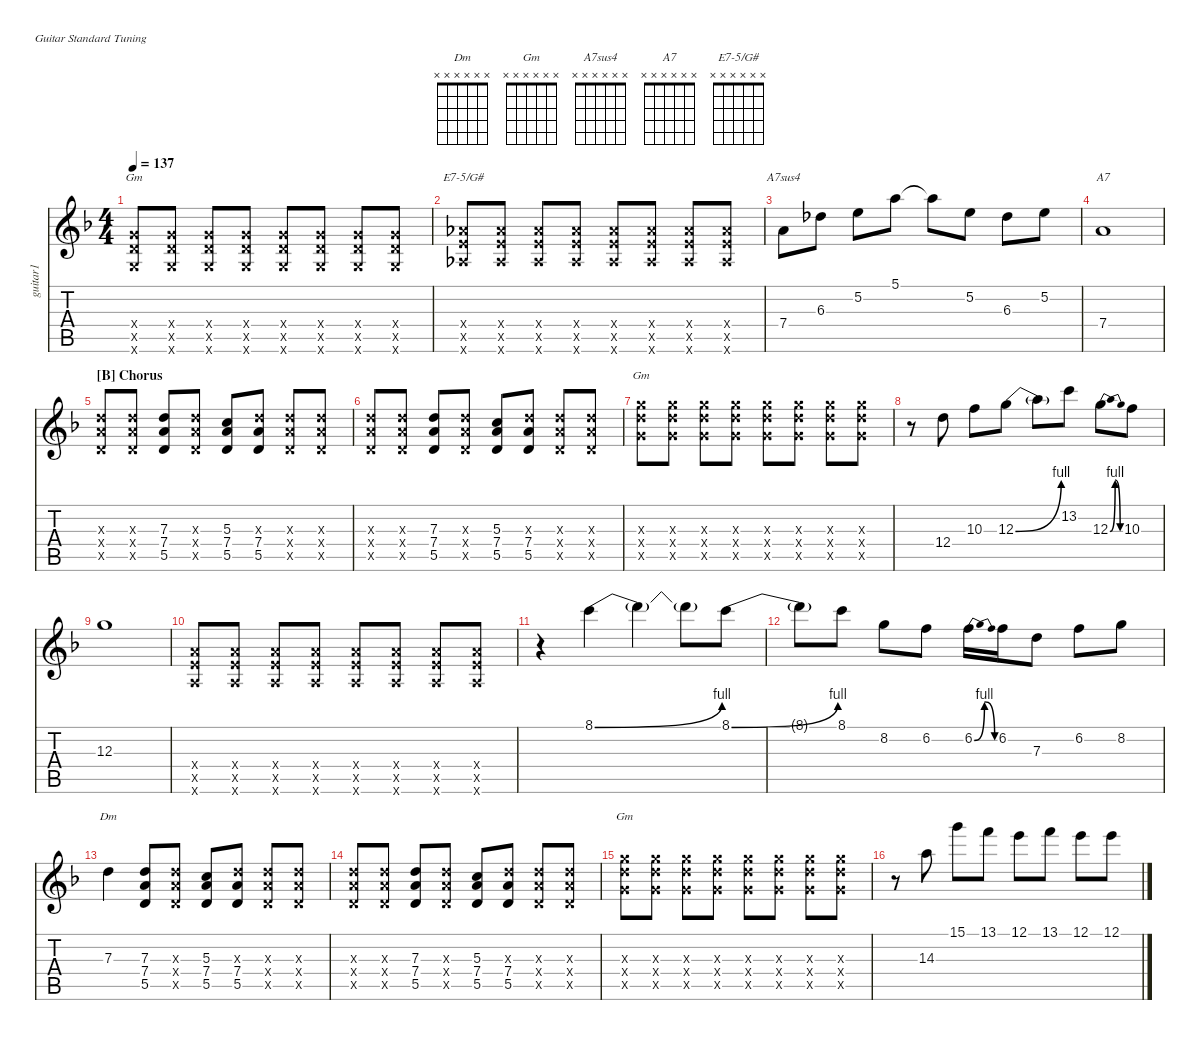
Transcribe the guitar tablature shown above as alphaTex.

\defaultSystemsLayout 4
\hideDynamics
\bracketExtendMode nobrackets
\otherSystemsTrackNameOrientation horizontal
\track ("Guitar1" "guitar1") {defaultSystemsLayout 4 instrument overdrivenguitar}
\staff {score tabs}
\tuning (E4 B3 G3 D3 A2 E2)
\chord ("Dm" x x x x x x)
\chord ("Gm" x x x x x x)
\chord ("A7sus4" x x x x x x)
\chord ("A7" x x x x x x)
\chord ("E7-5/G#" x x x x x x)
\ts (4 4)
\tempo 137
\clef g2
\ks f
(3.6{x} 5.5{x} 5.4{x}).8{ch "Gm" dy mf} (3.6{x} 5.5{x} 5.4{x}).8 (3.6{x} 5.5{x} 5.4{x}).8 (3.6{x} 5.5{x} 5.4{x}).8 (3.6{x} 5.5{x} 5.4{x}).8 (3.6{x} 5.5{x} 5.4{x}).8 (3.6{x} 5.5{x} 5.4{x}).8 (3.6{x} 5.5{x} 5.4{x}).8 |
(4.6{x} 7.5{x} 6.4{x}).8{ch "E7-5/G#"} (4.6{x} 7.5{x} 6.4{x}).8 (4.6{x} 7.5{x} 6.4{x}).8 (4.6{x} 7.5{x} 6.4{x}).8 (4.6{x} 7.5{x} 6.4{x}).8 (4.6{x} 7.5{x} 6.4{x}).8 (4.6{x} 7.5{x} 6.4{x}).8 (4.6{x} 7.5{x} 6.4{x}).8 |
7.4.8{ch "A7sus4"} 6.3.8 5.2.8 5.1.8 5.1{t}.8 5.2.8 6.3.8 5.2.8 |
7.4.1{ch "A7"} |
\section ("B" "Chorus")
(5.5{x} 7.4{x} 7.3{x}).8 (5.5{x} 7.4{x} 7.3{x}).8 (5.5 7.4 7.3).8 (5.5{x} 7.4{x} 7.3{x}).8 (7.4 5.3 5.5).8 (7.4 5.5 7.3{x}).8 (5.5{x} 7.4{x} 7.3{x}).8 (5.5{x} 7.4{x} 7.3{x}).8 |
(5.5{x} 7.4{x} 7.3{x}).8 (5.5{x} 7.4{x} 7.3{x}).8 (5.5 7.4 7.3).8 (5.5{x} 7.4{x} 7.3{x}).8 (7.4 5.3 5.5).8 (7.4 5.5 7.3{x}).8 (5.5{x} 7.4{x} 7.3{x}).8 (5.5{x} 7.4{x} 7.3{x}).8 |
(10.5{x} 12.4{x} 12.3{x}).8{ch "Gm"} (10.5{x} 12.4{x} 12.3{x}).8 (10.5{x} 12.4{x} 12.3{x}).8 (10.5{x} 12.4{x} 12.3{x}).8 (10.5{x} 12.4{x} 12.3{x}).8 (10.5{x} 12.4{x} 12.3{x}).8 (10.5{x} 12.4{x} 12.3{x}).8 (10.5{x} 12.4{x} 12.3{x}).8 |
r.8 12.4.8 10.3.8 12.3{be (bend 0 0 15 4)}.8 12.3{t}.8 13.2.8 12.3{be (bendrelease 0 0 10.2 4 20.4 4 30 0)}.8 10.3.8 |
12.3.1 |
(5.6{x} 7.5{x} 7.4{x}).8 (5.6{x} 7.5{x} 7.4{x}).8 (5.6{x} 7.5{x} 7.4{x}).8 (5.6{x} 7.5{x} 7.4{x}).8 (5.6{x} 7.5{x} 7.4{x}).8 (5.6{x} 7.5{x} 7.4{x}).8 (5.6{x} 7.5{x} 7.4{x}).8 (5.6{x} 7.5{x} 7.4{x}).8 |
r.4 8.1{be (bend 0 0 15 4)}.4 8.1{t}.4 8.1{t}.8 8.1{be (bend 0 0 15 4)}.8 |
8.1{t}.8 8.1.8 8.2.8 6.2.8 6.2{be (bendrelease 0 0 10.2 4 20.4 4 30 0)}.16 6.2.16 7.3.8 6.2.8 8.2.8 |
7.3.4{ch "Dm"} (5.5 7.4 7.3).8 (5.5{x} 7.4{x} 7.3{x}).8 (7.4 5.3 5.5).8 (7.4 5.5 7.3{x}).8 (5.5{x} 7.4{x} 7.3{x}).8 (5.5{x} 7.4{x} 7.3{x}).8 |
(5.5{x} 7.4{x} 7.3{x}).8 (5.5{x} 7.4{x} 7.3{x}).8 (5.5 7.4 7.3).8 (5.5{x} 7.4{x} 7.3{x}).8 (7.4 5.3 5.5).8 (7.4 5.5 7.3{x}).8 (5.5{x} 7.4{x} 7.3{x}).8 (5.5{x} 7.4{x} 7.3{x}).8 |
(10.5{x} 12.4{x} 12.3{x}).8{ch "Gm"} (10.5{x} 12.4{x} 12.3{x}).8 (10.5{x} 12.4{x} 12.3{x}).8 (10.5{x} 12.4{x} 12.3{x}).8 (10.5{x} 12.4{x} 12.3{x}).8 (10.5{x} 12.4{x} 12.3{x}).8 (10.5{x} 12.4{x} 12.3{x}).8 (10.5{x} 12.4{x} 12.3{x}).8 |
r.8 14.3.8 15.1.8 13.1.8 12.1.8 13.1.8 12.1.8 12.1.8
